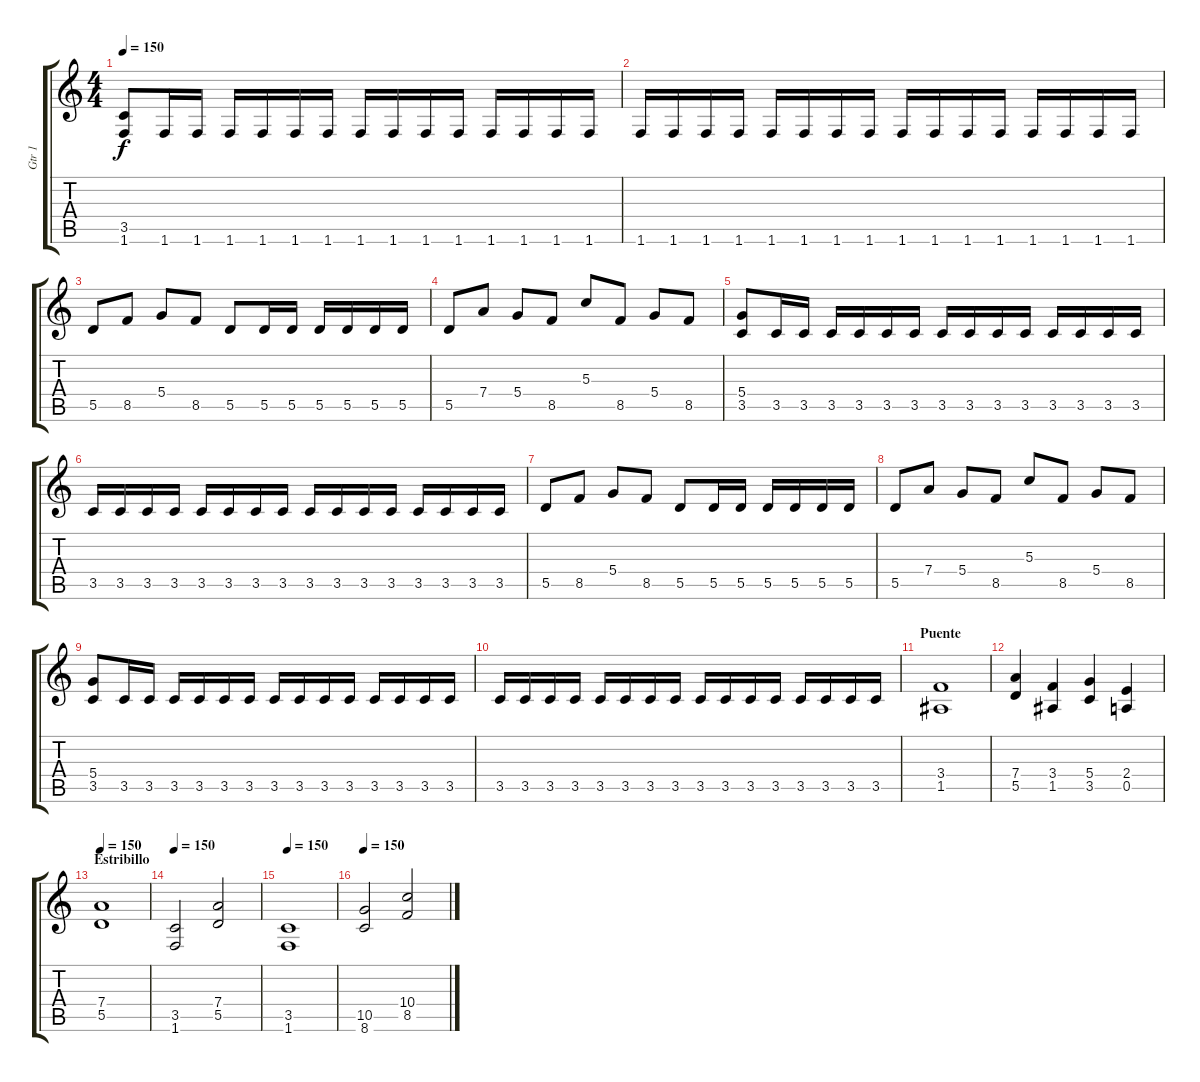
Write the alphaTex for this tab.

\track ("Gtr 1" "Gtr 1") {instrument distortionguitar}
\staff {score tabs}
\tuning (E4 B3 G3 D3 A2 E2) {hide}
\ts (4 4)
\tempo 150
\clef g2
\ks c
(3.5 1.6).8{dy f} 1.6.16 1.6.16 1.6.16 1.6.16 1.6.16 1.6.16 1.6.16 1.6.16 1.6.16 1.6.16 1.6.16 1.6.16 1.6.16 1.6.16 |
1.6.16 1.6.16 1.6.16 1.6.16 1.6.16 1.6.16 1.6.16 1.6.16 1.6.16 1.6.16 1.6.16 1.6.16 1.6.16 1.6.16 1.6.16 1.6.16 |
5.5.8 8.5.8 5.4.8 8.5.8 5.5.8 5.5.16 5.5.16 5.5.16 5.5.16 5.5.16 5.5.16 |
5.5.8 7.4.8 5.4.8 8.5.8 5.3.8 8.5.8 5.4.8 8.5.8 |
(5.4 3.5).8 3.5.16 3.5.16 3.5.16 3.5.16 3.5.16 3.5.16 3.5.16 3.5.16 3.5.16 3.5.16 3.5.16 3.5.16 3.5.16 3.5.16 |
3.5.16 3.5.16 3.5.16 3.5.16 3.5.16 3.5.16 3.5.16 3.5.16 3.5.16 3.5.16 3.5.16 3.5.16 3.5.16 3.5.16 3.5.16 3.5.16 |
5.5.8 8.5.8 5.4.8 8.5.8 5.5.8 5.5.16 5.5.16 5.5.16 5.5.16 5.5.16 5.5.16 |
5.5.8 7.4.8 5.4.8 8.5.8 5.3.8 8.5.8 5.4.8 8.5.8 |
(5.4 3.5).8 3.5.16 3.5.16 3.5.16 3.5.16 3.5.16 3.5.16 3.5.16 3.5.16 3.5.16 3.5.16 3.5.16 3.5.16 3.5.16 3.5.16 |
3.5.16 3.5.16 3.5.16 3.5.16 3.5.16 3.5.16 3.5.16 3.5.16 3.5.16 3.5.16 3.5.16 3.5.16 3.5.16 3.5.16 3.5.16 3.5.16 |
\section ("" "Puente")
(3.4 1.5).1 |
(7.4 5.5).4 (3.4 1.5).4 (5.4 3.5).4 (2.4 0.5).4 |
\section ("" "Estribillo")
\tempo 150
(7.4 5.5).1 |
\tempo 150
(3.5 1.6).2 (7.4 5.5).2 |
\tempo 150
(3.5 1.6).1 |
\tempo 150
(10.5 8.6).2 (10.4 8.5).2
